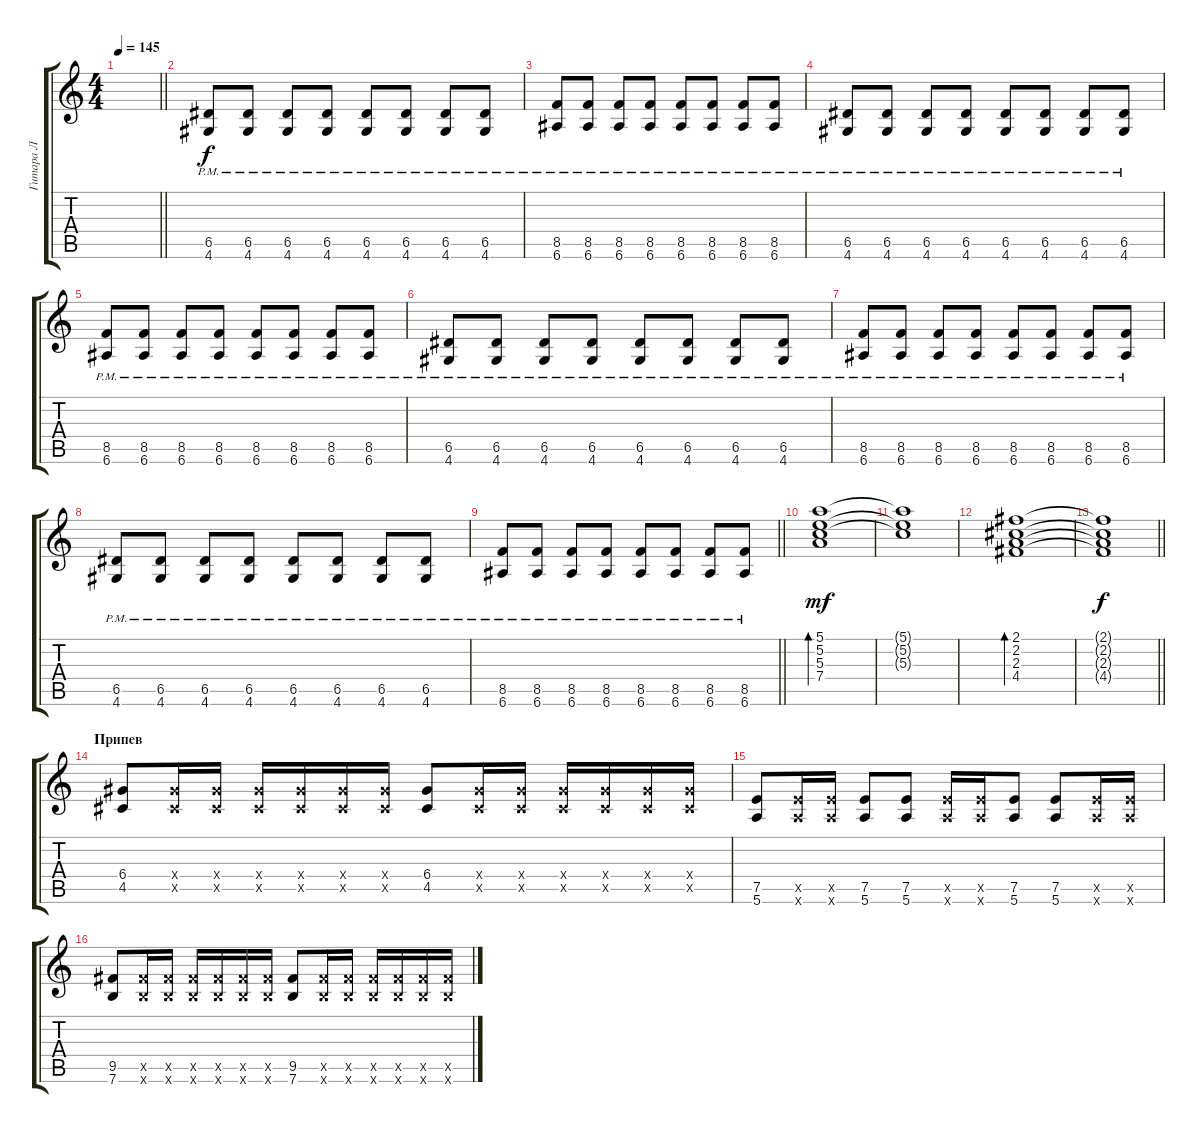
\track ("Гитара Л" "Гитара Л") {instrument electricguitarclean}
\staff {score tabs}
\tuning (E4 B3 G3 D3 A2 E2) {hide}
\ts (4 4)
\tempo 145
\clef g2
\barLineRight lightlight
\ks c
|
\section ("" " ")
(6.5{pm} 4.6{pm}).8{volume 13 instrument overdrivenguitar} (6.5{pm} 4.6{pm}).8 (6.5{pm} 4.6{pm}).8 (6.5{pm} 4.6{pm}).8 (6.5{pm} 4.6{pm}).8 (6.5{pm} 4.6{pm}).8 (6.5{pm} 4.6{pm}).8 (6.5{pm} 4.6{pm}).8 |
(8.5{pm} 6.6{pm}).8 (8.5{pm} 6.6{pm}).8 (8.5{pm} 6.6{pm}).8 (8.5{pm} 6.6{pm}).8 (8.5{pm} 6.6{pm}).8 (8.5{pm} 6.6{pm}).8 (8.5{pm} 6.6{pm}).8 (8.5{pm} 6.6{pm}).8 |
(6.5{pm} 4.6{pm}).8 (6.5{pm} 4.6{pm}).8 (6.5{pm} 4.6{pm}).8 (6.5{pm} 4.6{pm}).8 (6.5{pm} 4.6{pm}).8 (6.5{pm} 4.6{pm}).8 (6.5{pm} 4.6{pm}).8 (6.5{pm} 4.6{pm}).8 |
(8.5{pm} 6.6{pm}).8 (8.5{pm} 6.6{pm}).8 (8.5{pm} 6.6{pm}).8 (8.5{pm} 6.6{pm}).8 (8.5{pm} 6.6{pm}).8 (8.5{pm} 6.6{pm}).8 (8.5{pm} 6.6{pm}).8 (8.5{pm} 6.6{pm}).8 |
(6.5{pm} 4.6{pm}).8 (6.5{pm} 4.6{pm}).8 (6.5{pm} 4.6{pm}).8 (6.5{pm} 4.6{pm}).8 (6.5{pm} 4.6{pm}).8 (6.5{pm} 4.6{pm}).8 (6.5{pm} 4.6{pm}).8 (6.5{pm} 4.6{pm}).8 |
(8.5{pm} 6.6{pm}).8 (8.5{pm} 6.6{pm}).8 (8.5{pm} 6.6{pm}).8 (8.5{pm} 6.6{pm}).8 (8.5{pm} 6.6{pm}).8 (8.5{pm} 6.6{pm}).8 (8.5{pm} 6.6{pm}).8 (8.5{pm} 6.6{pm}).8 |
(6.5{pm} 4.6{pm}).8 (6.5{pm} 4.6{pm}).8 (6.5{pm} 4.6{pm}).8 (6.5{pm} 4.6{pm}).8 (6.5{pm} 4.6{pm}).8 (6.5{pm} 4.6{pm}).8 (6.5{pm} 4.6{pm}).8 (6.5{pm} 4.6{pm}).8 |
\barLineRight lightlight
(8.5{pm} 6.6{pm}).8 (8.5{pm} 6.6{pm}).8 (8.5{pm} 6.6{pm}).8 (8.5{pm} 6.6{pm}).8 (8.5{pm} 6.6{pm}).8 (8.5{pm} 6.6{pm}).8 (8.5{pm} 6.6{pm}).8 (8.5{pm} 6.6{pm}).8 |
\section ("" " ")
(5.1 5.2 5.3 7.4).1{bd 120 dy mf instrument electricguitarclean} |
(5.1{t} 5.2{t} 5.3{t}).1 |
(2.1 2.2 2.3 4.4).1{bd 120} |
\barLineRight lightlight
(2.1{t} 2.2{t} 2.3{t} 4.4{t}).1{dy f} |
\section ("" "Припев")
(6.4 4.5).8{instrument overdrivenguitar} (6.4{x} 4.5{x}).16 (6.4{x} 4.5{x}).16 (6.4{x} 4.5{x}).16 (6.4{x} 4.5{x}).16 (6.4{x} 4.5{x}).16 (6.4{x} 4.5{x}).16 (6.4 4.5).8 (6.4{x} 4.5{x}).16 (6.4{x} 4.5{x}).16 (6.4{x} 4.5{x}).16 (6.4{x} 4.5{x}).16 (6.4{x} 4.5{x}).16 (6.4{x} 4.5{x}).16 |
(7.5 5.6).8 (7.5{x} 5.6{x}).16 (7.5{x} 5.6{x}).16 (7.5 5.6).8 (7.5 5.6).8 (7.5{x} 5.6{x}).16 (7.5{x} 5.6{x}).16 (7.5 5.6).8 (7.5 5.6).8 (7.5{x} 5.6{x}).16 (7.5{x} 5.6{x}).16 |
(9.5 7.6).8 (9.5{x} 7.6{x}).16 (9.5{x} 7.6{x}).16 (9.5{x} 7.6{x}).16 (9.5{x} 7.6{x}).16 (9.5{x} 7.6{x}).16 (9.5{x} 7.6{x}).16 (9.5 7.6).8 (9.5{x} 7.6{x}).16 (9.5{x} 7.6{x}).16 (9.5{x} 7.6{x}).16 (9.5{x} 7.6{x}).16 (9.5{x} 7.6{x}).16 (9.5{x} 7.6{x}).16
